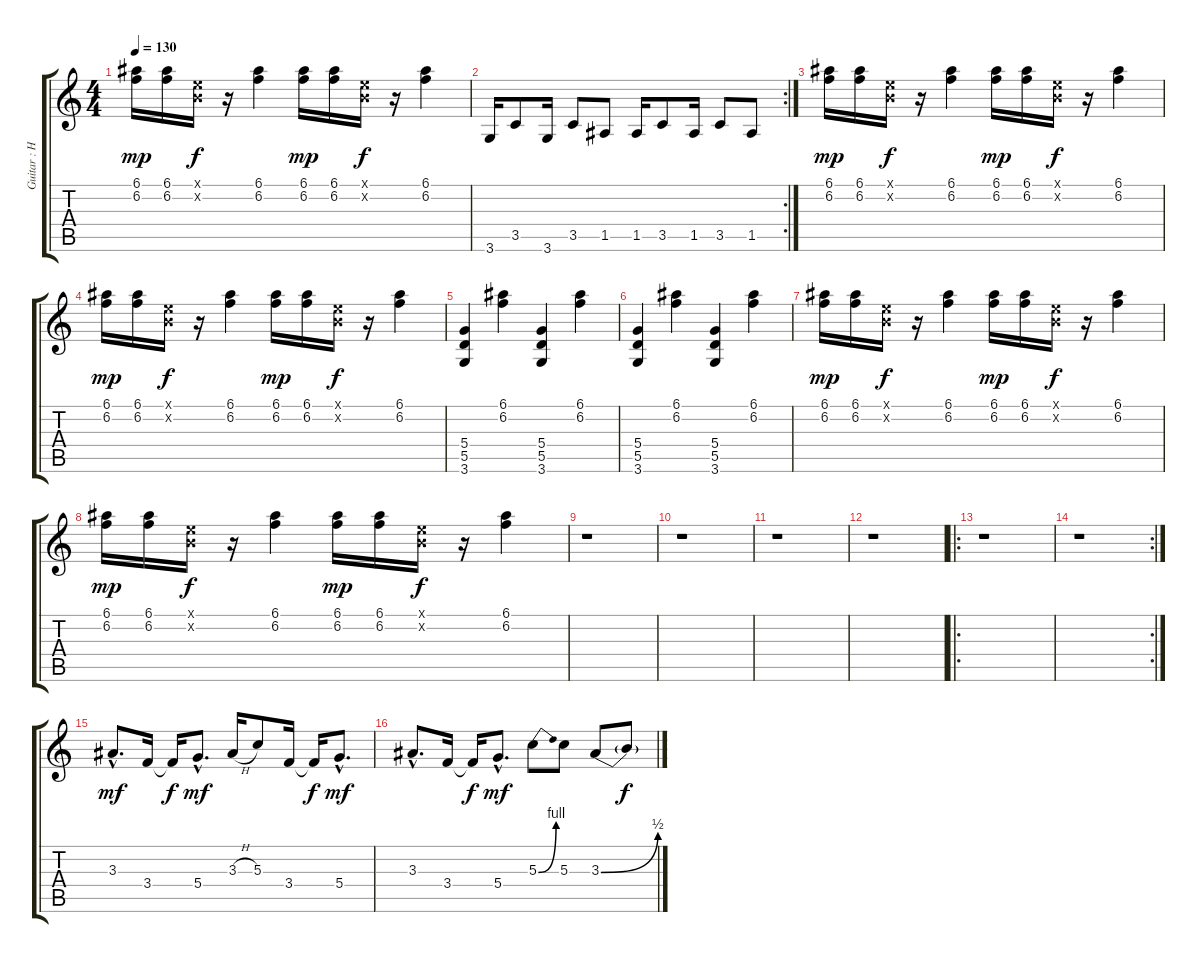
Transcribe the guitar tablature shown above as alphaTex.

\track ("Guitar : Hillel Slovak" "Guitar : H") {instrument overdrivenguitar}
\staff {score tabs}
\tuning (E4 B3 G3 D3 A2 E2) {hide}
\ts (4 4)
\tempo 130
\clef g2
\ks c
(6.1 6.2).16{dy mp} (6.1 6.2).16 (0.1{x} 0.2{x}).16{dy f} r.16 (6.1 6.2).4 (6.1 6.2).16{dy mp} (6.1 6.2).16 (0.1{x} 0.2{x}).16{dy f} r.16 (6.1 6.2).4 |
\rc 2
3.6.16 3.5.8 3.6.16 3.5.8 1.5.8 1.5.16 3.5.8 1.5.16 3.5.8 1.5.8 |
(6.1 6.2).16{dy mp} (6.1 6.2).16 (0.1{x} 0.2{x}).16{dy f} r.16 (6.1 6.2).4 (6.1 6.2).16{dy mp} (6.1 6.2).16 (0.1{x} 0.2{x}).16{dy f} r.16 (6.1 6.2).4 |
(6.1 6.2).16{dy mp} (6.1 6.2).16 (0.1{x} 0.2{x}).16{dy f} r.16 (6.1 6.2).4 (6.1 6.2).16{dy mp} (6.1 6.2).16 (0.1{x} 0.2{x}).16{dy f} r.16 (6.1 6.2).4 |
(5.4 5.5 3.6).4 (6.1 6.2).4 (5.4 5.5 3.6).4 (6.1 6.2).4 |
(5.4 5.5 3.6).4 (6.1 6.2).4 (5.4 5.5 3.6).4 (6.1 6.2).4 |
(6.1 6.2).16{dy mp} (6.1 6.2).16 (0.1{x} 0.2{x}).16{dy f} r.16 (6.1 6.2).4 (6.1 6.2).16{dy mp} (6.1 6.2).16 (0.1{x} 0.2{x}).16{dy f} r.16 (6.1 6.2).4 |
(6.1 6.2).16{dy mp} (6.1 6.2).16 (0.1{x} 0.2{x}).16{dy f} r.16 (6.1 6.2).4 (6.1 6.2).16{dy mp} (6.1 6.2).16 (0.1{x} 0.2{x}).16{dy f} r.16 (6.1 6.2).4 |
r.1 |
r.1 |
r.1 |
r.1 |
\ro
r.1 |
\rc 2
r.1 |
3.3{hac}.8{d dy mf} 3.4.16 3.4{t}.16{dy f} 5.4{hac}.8{d dy mf} 3.3{h}.16 5.3.8 3.4.16 3.4{t}.16{dy f} 5.4{hac}.8{d dy mf} |
3.3{hac}.8{d} 3.4.16 3.4{t}.16{dy f} 5.4{hac}.8{d dy mf} 5.3{be (bend 0 0 60 4)}.8 5.3.8 3.3{be (bend 0 0 60 2)}.8 3.3{t}.8{dy f}
